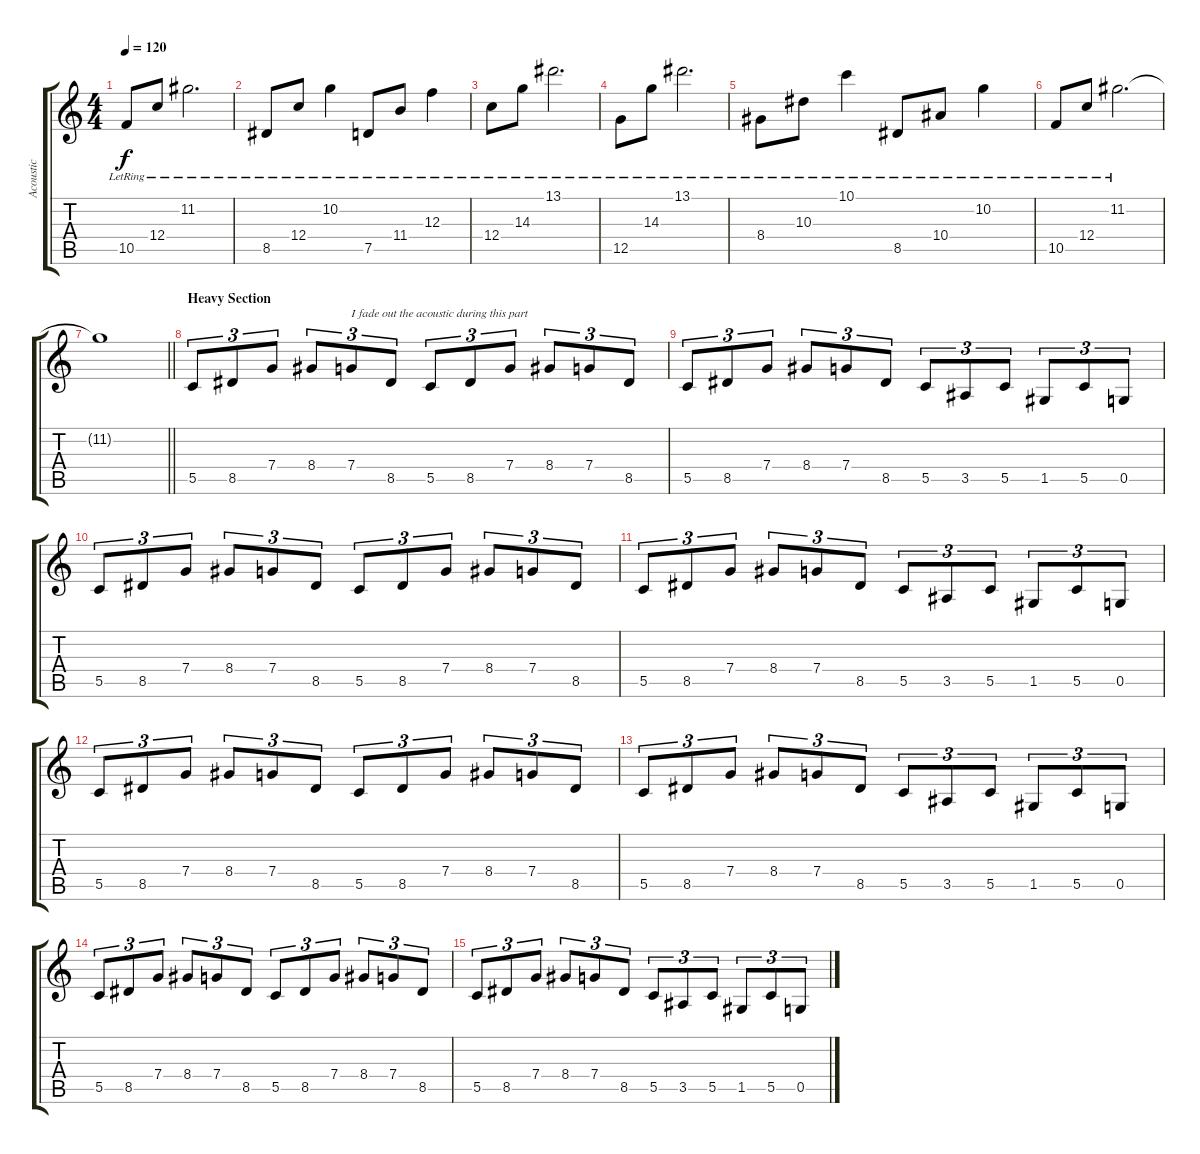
\track ("Acoustic" "Acoustic") {instrument acousticguitarsteel}
\staff {score tabs}
\tuning (D4 A3 F3 C3 G2 C2) {hide}
\ts (4 4)
\tempo 120
\clef g2
\ks c
10.5{lr}.8{dy f} 12.4{lr}.8 11.2{lr}.2{d} |
8.5{lr}.8 12.4{lr}.8 10.2{lr}.4 7.5{lr}.8 11.4{lr}.8 12.3{lr}.4 |
12.4{lr}.8 14.3{lr}.8 13.1{lr}.2{d} |
12.5{lr}.8 14.3{lr}.8 13.1{lr}.2{d} |
8.4{lr}.8 10.3{lr}.8 10.1{lr}.4 8.5{lr}.8 10.4{lr}.8 10.2{lr}.4 |
10.5{lr}.8 12.4{lr}.8 11.2{lr}.2{d} |
\barLineRight lightlight
11.2{t}.1 |
\section ("" "Heavy Section")
5.5.8{tu (3 2) volume 13} 8.5.8{tu (3 2)} 7.4.8{tu (3 2)} 8.4.8{tu (3 2)} 7.4.8{tu (3 2) txt "I fade out the acoustic during this part"} 8.5.8{tu (3 2)} 5.5.8{tu (3 2)} 8.5.8{tu (3 2)} 7.4.8{tu (3 2)} 8.4.8{tu (3 2)} 7.4.8{tu (3 2)} 8.5.8{tu (3 2)} |
5.5.8{tu (3 2) volume 9} 8.5.8{tu (3 2)} 7.4.8{tu (3 2)} 8.4.8{tu (3 2)} 7.4.8{tu (3 2)} 8.5.8{tu (3 2)} 5.5.8{tu (3 2)} 3.5.8{tu (3 2)} 5.5.8{tu (3 2)} 1.5.8{tu (3 2)} 5.5.8{tu (3 2)} 0.5.8{tu (3 2)} |
5.5.8{tu (3 2)} 8.5.8{tu (3 2)} 7.4.8{tu (3 2)} 8.4.8{tu (3 2)} 7.4.8{tu (3 2)} 8.5.8{tu (3 2)} 5.5.8{tu (3 2)} 8.5.8{tu (3 2)} 7.4.8{tu (3 2)} 8.4.8{tu (3 2)} 7.4.8{tu (3 2)} 8.5.8{tu (3 2)} |
5.5.8{tu (3 2) volume 6} 8.5.8{tu (3 2)} 7.4.8{tu (3 2)} 8.4.8{tu (3 2)} 7.4.8{tu (3 2)} 8.5.8{tu (3 2)} 5.5.8{tu (3 2)} 3.5.8{tu (3 2)} 5.5.8{tu (3 2)} 1.5.8{tu (3 2)} 5.5.8{tu (3 2)} 0.5.8{tu (3 2)} |
5.5.8{tu (3 2)} 8.5.8{tu (3 2)} 7.4.8{tu (3 2)} 8.4.8{tu (3 2)} 7.4.8{tu (3 2)} 8.5.8{tu (3 2)} 5.5.8{tu (3 2)} 8.5.8{tu (3 2)} 7.4.8{tu (3 2)} 8.4.8{tu (3 2)} 7.4.8{tu (3 2)} 8.5.8{tu (3 2)} |
5.5.8{tu (3 2) volume 4} 8.5.8{tu (3 2)} 7.4.8{tu (3 2)} 8.4.8{tu (3 2)} 7.4.8{tu (3 2)} 8.5.8{tu (3 2)} 5.5.8{tu (3 2)} 3.5.8{tu (3 2)} 5.5.8{tu (3 2)} 1.5.8{tu (3 2)} 5.5.8{tu (3 2)} 0.5.8{tu (3 2)} |
5.5.8{tu (3 2)} 8.5.8{tu (3 2)} 7.4.8{tu (3 2)} 8.4.8{tu (3 2)} 7.4.8{tu (3 2)} 8.5.8{tu (3 2)} 5.5.8{tu (3 2)} 8.5.8{tu (3 2)} 7.4.8{tu (3 2)} 8.4.8{tu (3 2)} 7.4.8{tu (3 2)} 8.5.8{tu (3 2)} |
5.5.8{tu (3 2) volume 2} 8.5.8{tu (3 2)} 7.4.8{tu (3 2)} 8.4.8{tu (3 2)} 7.4.8{tu (3 2)} 8.5.8{tu (3 2)} 5.5.8{tu (3 2)} 3.5.8{tu (3 2)} 5.5.8{tu (3 2)} 1.5.8{tu (3 2)} 5.5.8{tu (3 2)} 0.5.8{tu (3 2) volume 0}
